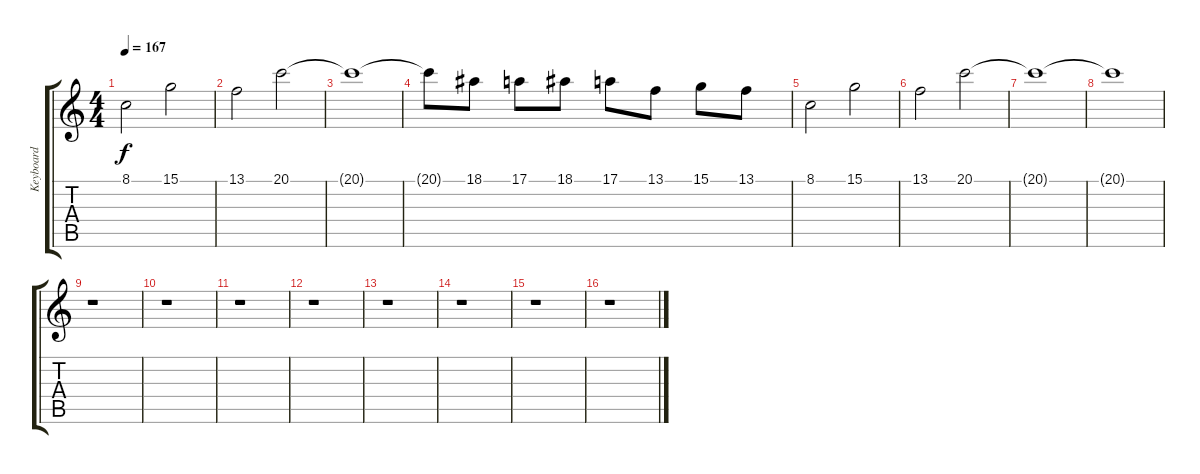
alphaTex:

\track ("Keyboard" "Keyboard") {instrument pad4choir}
\staff {score tabs}
\tuning (E4 B3 G3 D3 A2 E2) {hide}
\ts (4 4)
\tempo 167
\clef g2
\ks c
8.1.2{dy f instrument pad4choir} 15.1.2 |
13.1.2 20.1.2 |
20.1{t}.1 |
20.1{t}.8 18.1.8 17.1.8 18.1.8 17.1.8 13.1.8 15.1.8 13.1.8 |
8.1.2 15.1.2 |
13.1.2 20.1.2 |
20.1{t}.1 |
20.1{t}.1 |
r.1 |
r.1 |
r.1 |
r.1 |
r.1 |
r.1 |
r.1 |
r.1
